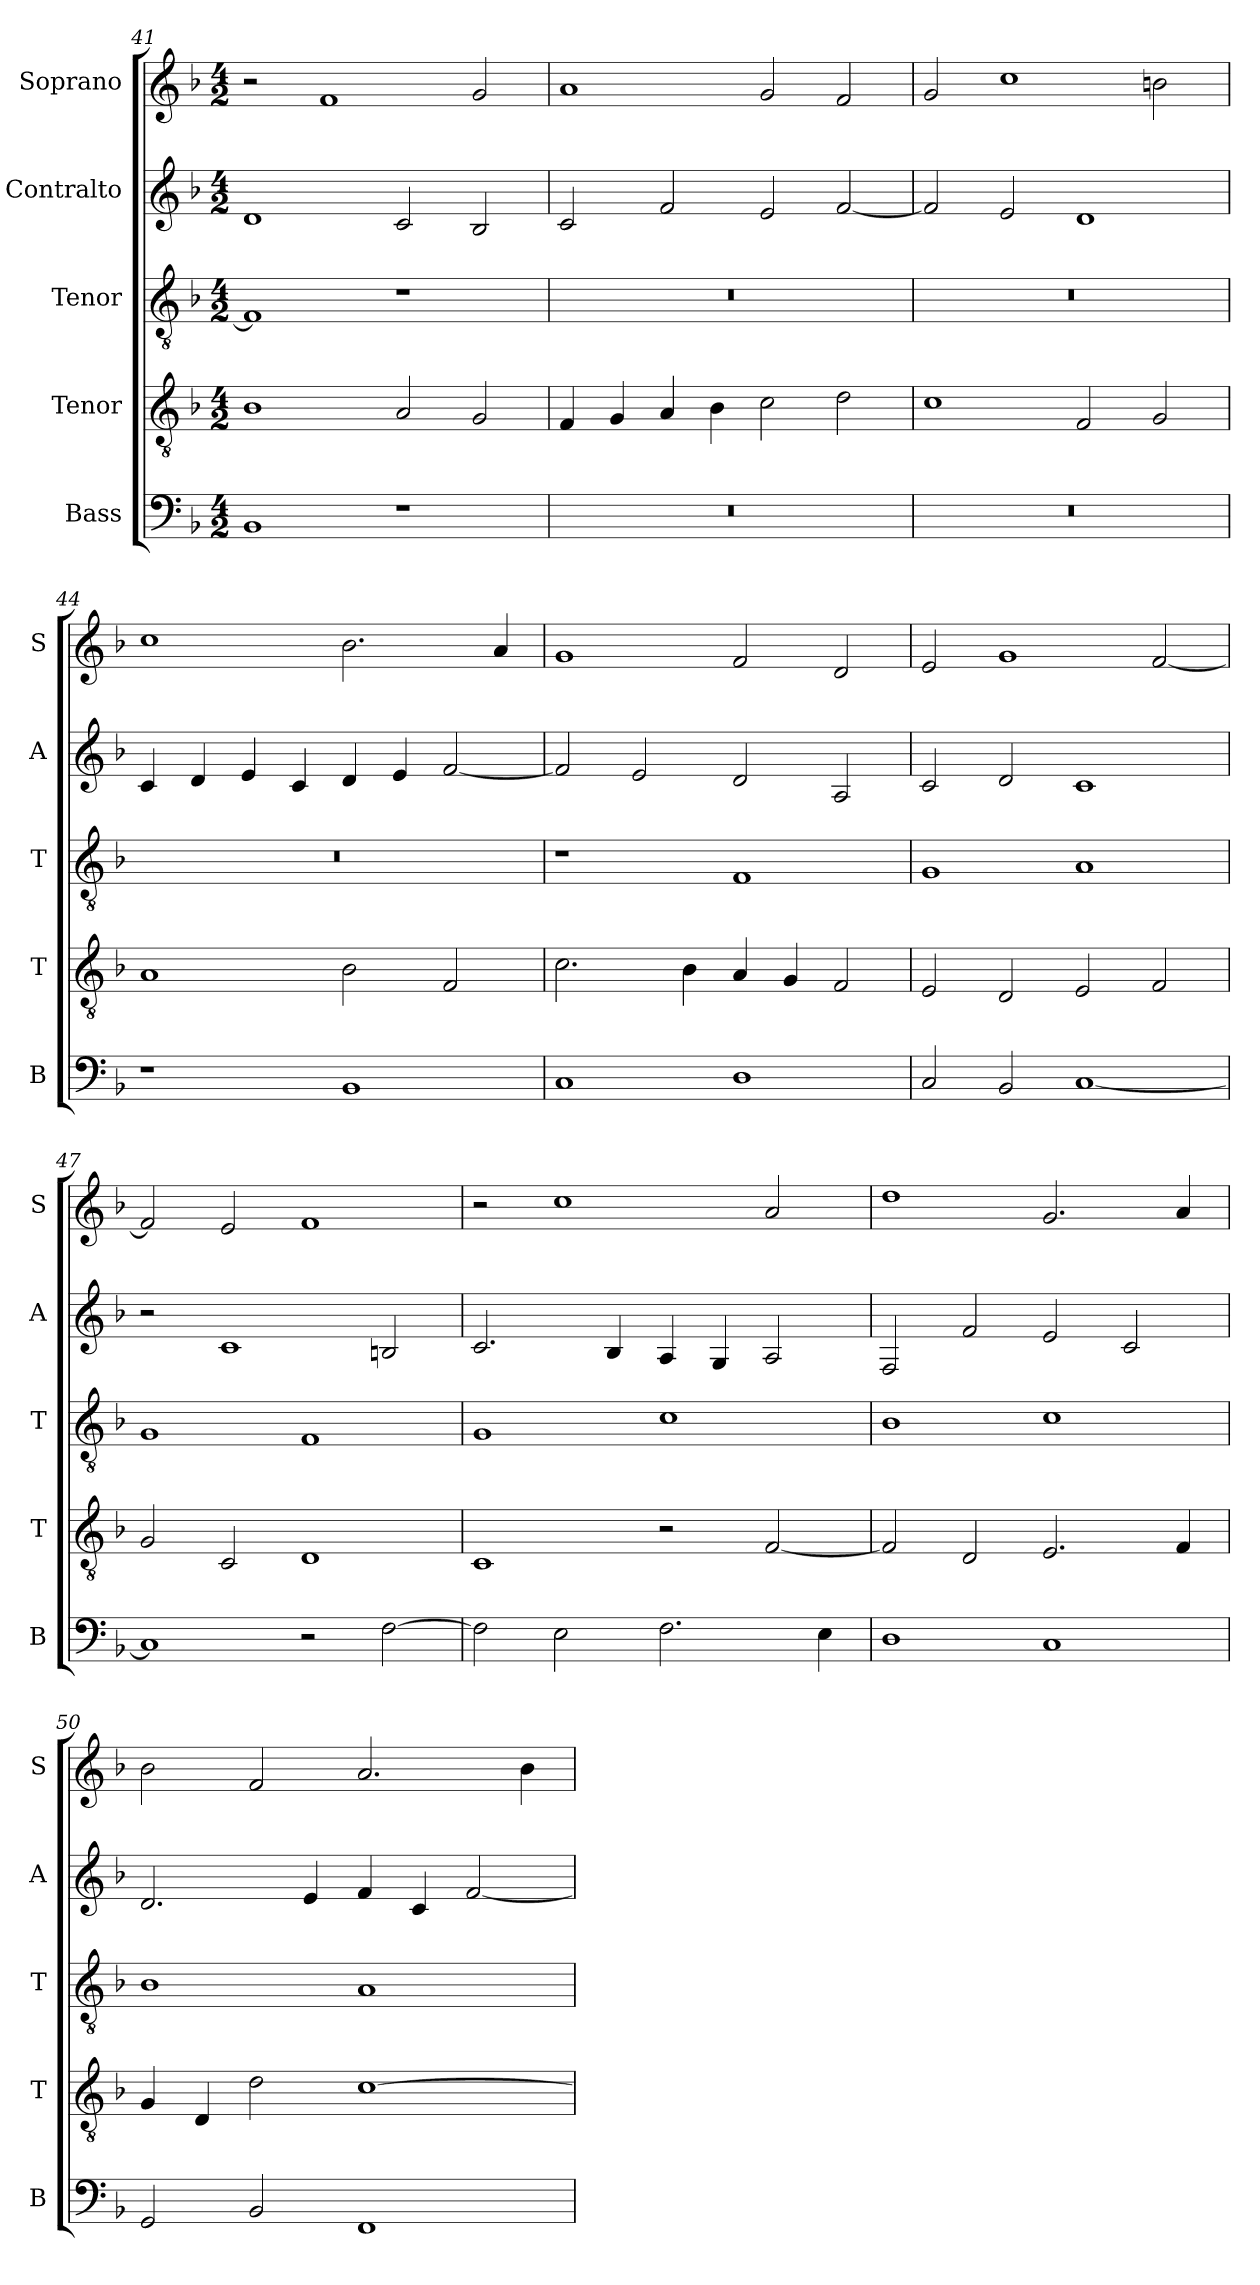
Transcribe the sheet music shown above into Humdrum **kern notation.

**kern	**kern	**kern	**kern	**kern
*part5	*part4	*part3	*part2	*part1
*staff5	*staff4	*staff3	*staff2	*staff1
*I"Bass	*I"Tenor	*I"Tenor	*I"Contralto	*I"Soprano
*I'B	*I'T	*I'T	*I'A	*I'S
*clefF4	*clefGv2	*clefGv2	*clefG2	*clefG2
*k[b-]	*k[b-]	*k[b-]	*k[b-]	*k[b-]
*F:ion	*F:ion	*F:ion	*F:ion	*F:ion
*M4/2	*M4/2	*M4/2	*M4/2	*M4/2
=41	=41	=41	=41	=41
1BB-	1B-	1F]	1d	2r
.	.	.	.	1f
1r	2A	1r	2c	.
.	2G	.	2B-	2g
=42	=42	=42	=42	=42
0r	4F	0r	2c	1a
.	4G	.	.	.
.	4A	.	2f	.
.	4B-	.	.	.
.	2c	.	2e	2g
.	2d	.	[2f	2f
=43	=43	=43	=43	=43
0r	1c	0r	2f]	2g
.	.	.	2e	1cc
.	2F	.	1d	.
.	2G	.	.	2bn
=44	=44	=44	=44	=44
1r	1A	0r	4c	1cc
.	.	.	4d	.
.	.	.	4e	.
.	.	.	4c	.
1BB-	2B-	.	4d	2.b-
.	.	.	4e	.
.	2F	.	[2f	.
.	.	.	.	4a
=45	=45	=45	=45	=45
1C	2.c	1r	2f]	1g
.	.	.	2e	.
.	4B-	.	.	.
1D	4A	1F	2d	2f
.	4G	.	.	.
.	2F	.	2A	2d
=46	=46	=46	=46	=46
2C	2E	1G	2c	2e
2BB-	2D	.	2d	1g
[1C	2E	1A	1c	.
.	2F	.	.	[2f
=47	=47	=47	=47	=47
1C]	2G	1G	2r	2f]
.	2C	.	1c	2e
2r	1D	1F	.	1f
[2F	.	.	2Bn	.
=48	=48	=48	=48	=48
2F]	1C	1G	2.c	2r
2E	.	.	.	1cc
.	.	.	4B-	.
2.F	2r	1c	4A	.
.	.	.	4G	.
.	[2F	.	2A	2a
4E	.	.	.	.
=49	=49	=49	=49	=49
1D	2F]	1B-	2F	1dd
.	2D	.	2f	.
1C	2.E	1c	2e	2.g
.	.	.	2c	.
.	4F	.	.	4a
=50	=50	=50	=50	=50
2GG	4G	1B-	2.d	2b-
.	4D	.	.	.
2BB-	2d	.	.	2f
.	.	.	4e	.
1FF	[1c	1A	4f	2.a
.	.	.	4c	.
.	.	.	[2f	.
.	.	.	.	4b-
=	=	=	=	=
*-	*-	*-	*-	*-
